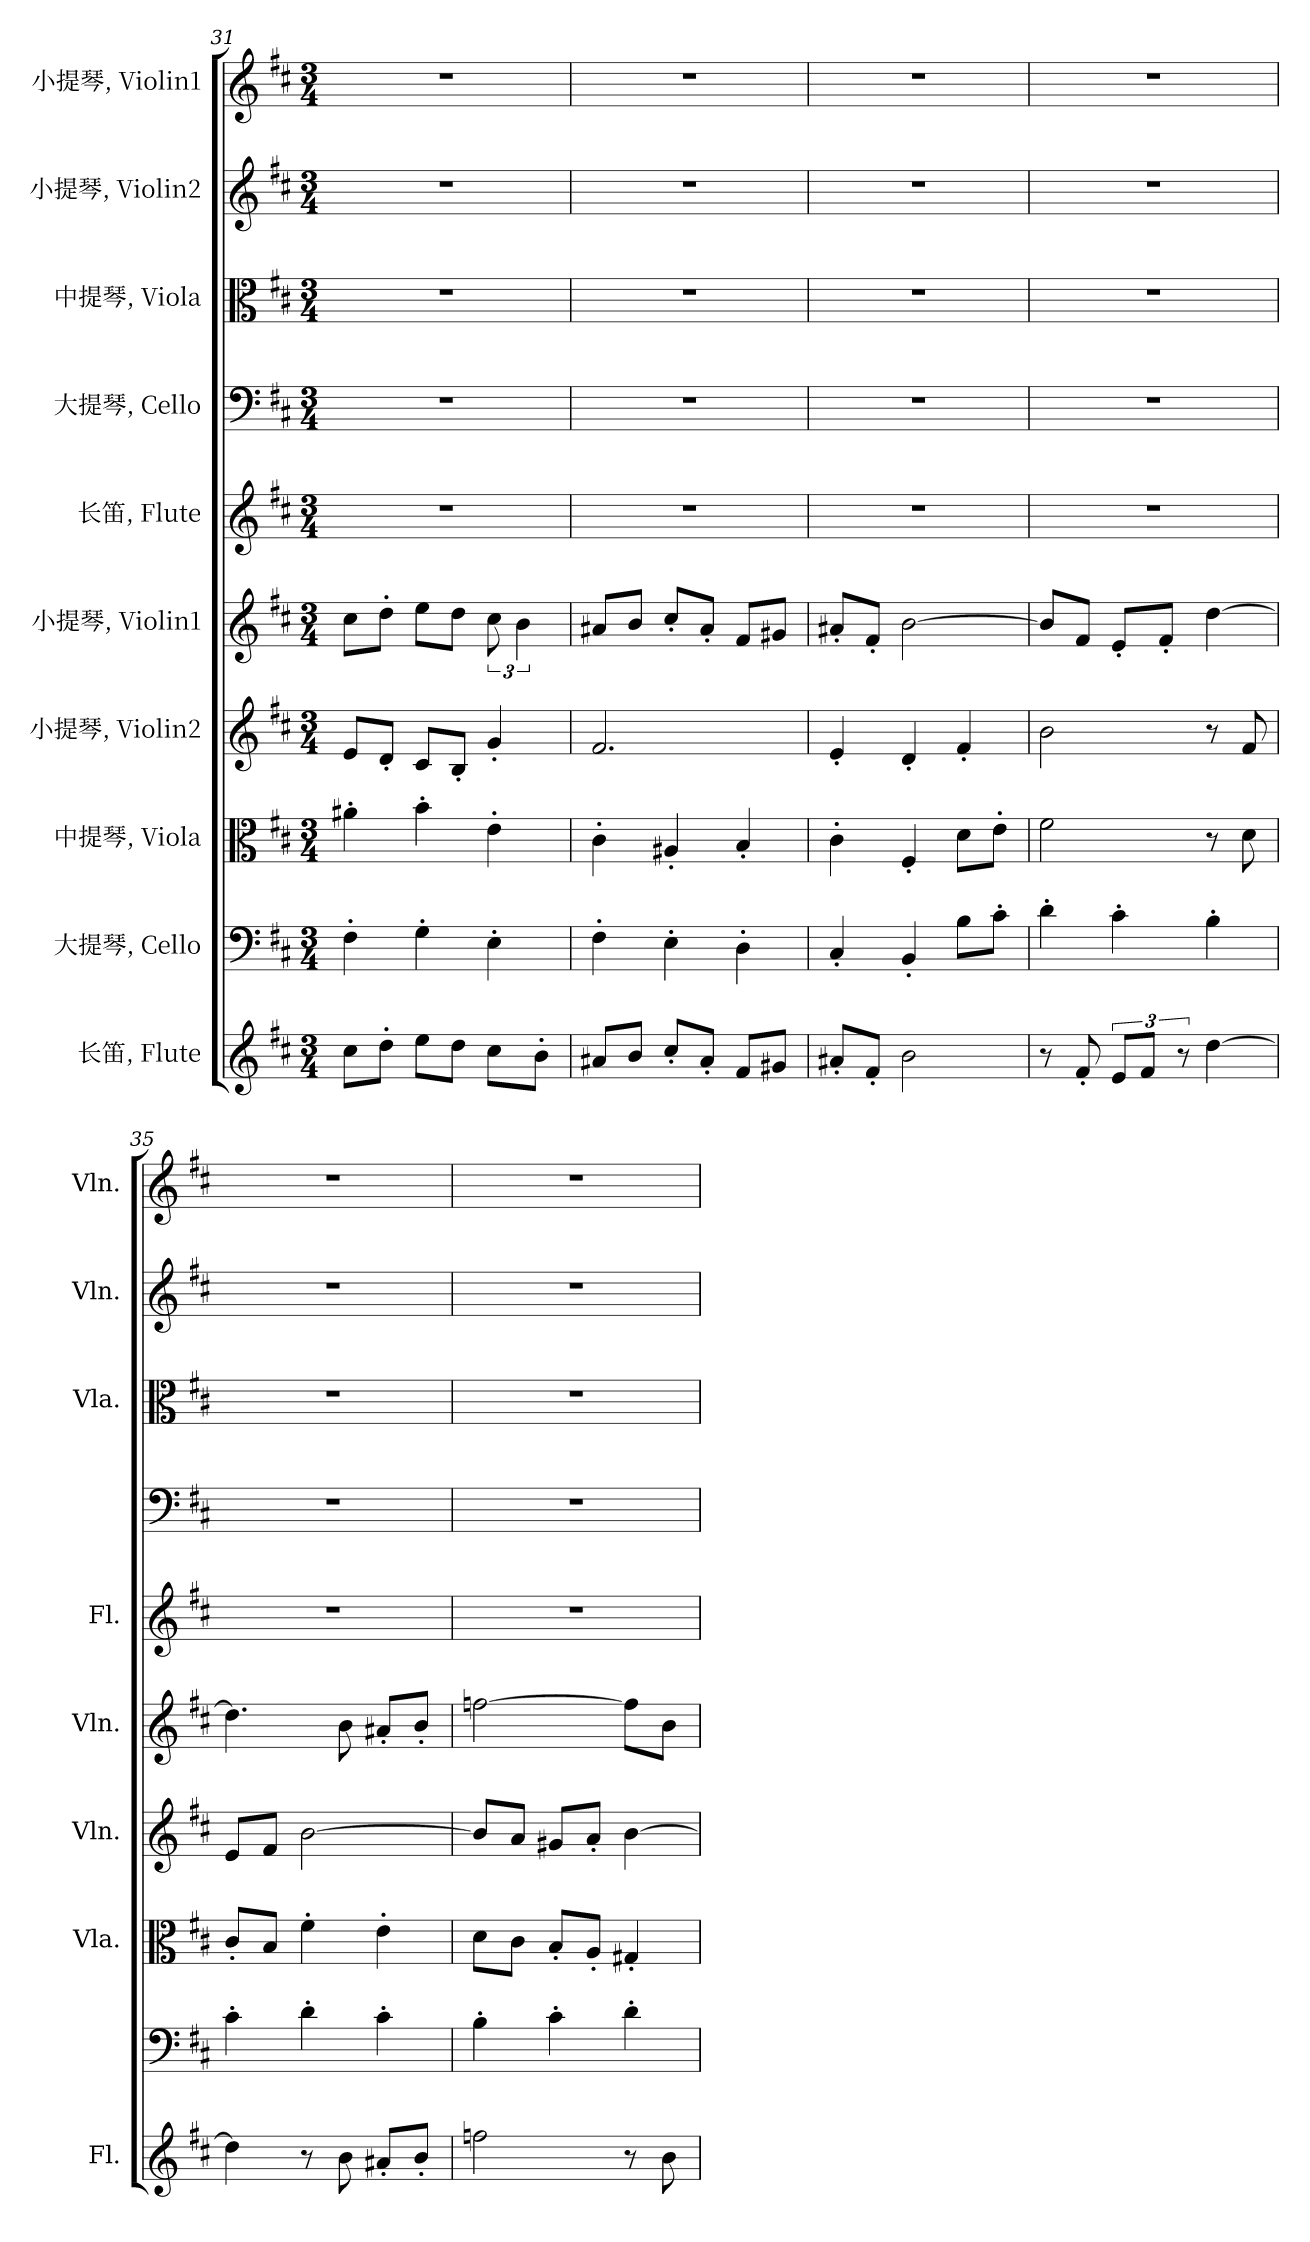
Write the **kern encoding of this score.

**kern	**kern	**kern	**kern	**kern	**kern	**kern	**kern	**kern	**kern
*part10	*part9	*part8	*part7	*part6	*part5	*part4	*part3	*part2	*part1
*staff10	*staff9	*staff8	*staff7	*staff6	*staff5	*staff4	*staff3	*staff2	*staff1
*I"长笛, Flute	*I"大提琴, Cello	*I"中提琴, Viola	*I"小提琴, Violin2	*I"小提琴, Violin1	*I"长笛, Flute	*I"大提琴, Cello	*I"中提琴, Viola	*I"小提琴, Violin2	*I"小提琴, Violin1
*I'Fl.	*	*I'Vla.	*I'Vln.	*I'Vln.	*I'Fl.	*	*I'Vla.	*I'Vln.	*I'Vln.
!!LO:PB:g=z
*clefG2	*clefF4	*clefC3	*clefG2	*clefG2	*clefG2	*clefF4	*clefC3	*clefG2	*clefG2
*k[f#c#]	*k[f#c#]	*k[f#c#]	*k[f#c#]	*k[f#c#]	*k[f#c#]	*k[f#c#]	*k[f#c#]	*k[f#c#]	*k[f#c#]
*M3/4	*M3/4	*M3/4	*M3/4	*M3/4	*M3/4	*M3/4	*M3/4	*M3/4	*M3/4
=31	=31	=31	=31	=31	=31	=31	=31	=31	=31
8cc#\L	4F#'\	4a#X'\	8e/L	8cc#\L	2.r	2.r	2.r	2.r	2.r
8dd'\J	.	.	8d'/J	8dd'\J	.	.	.	.	.
8ee\L	4G'\	4b'\	8c#/L	8ee\L	.	.	.	.	.
8dd\J	.	.	8B'/J	8dd\J	.	.	.	.	.
8cc#\L	4E'\	4e'\	4g'/	12cc#\	.	.	.	.	.
.	.	.	.	6b\	.	.	.	.	.
8b'\J	.	.	.	.	.	.	.	.	.
=32	=32	=32	=32	=32	=32	=32	=32	=32	=32
8a#X/L	4F#'\	4c#'\	2.f#/	8a#X/L	2.r	2.r	2.r	2.r	2.r
8b/J	.	.	.	8b/J	.	.	.	.	.
8cc#'/L	4E'\	4A#X'/	.	8cc#'/L	.	.	.	.	.
8a#'/J	.	.	.	8a#'/J	.	.	.	.	.
8f#/L	4D'\	4B'/	.	8f#/L	.	.	.	.	.
8g#X/J	.	.	.	8g#X/J	.	.	.	.	.
=33	=33	=33	=33	=33	=33	=33	=33	=33	=33
8a#X'/L	4C#'/	4c#'\	4e'/	8a#X'/L	2.r	2.r	2.r	2.r	2.r
8f#'/J	.	.	.	8f#'/J	.	.	.	.	.
2b\	4BB'/	4F#'/	4d'/	[2b\	.	.	.	.	.
.	8B\L	8d\L	4f#'/	.	.	.	.	.	.
.	8c#'\J	8e'\J	.	.	.	.	.	.	.
=34	=34	=34	=34	=34	=34	=34	=34	=34	=34
8r	4d'\	2f#\	2b\	8b/L]	2.r	2.r	2.r	2.r	2.r
8f#'/	.	.	.	8f#/J	.	.	.	.	.
12e/L	4c#'\	.	.	8e'/L	.	.	.	.	.
12f#/J	.	.	.	.	.	.	.	.	.
.	.	.	.	8f#'/J	.	.	.	.	.
12r	.	.	.	.	.	.	.	.	.
[4dd\	4B'\	8r	8r	[4dd\	.	.	.	.	.
.	.	8d\	8f#/	.	.	.	.	.	.
=35	=35	=35	=35	=35	=35	=35	=35	=35	=35
4dd\]	4c#'\	8c#'/L	8e/L	4.dd\]	2.r	2.r	2.r	2.r	2.r
.	.	8B/J	8f#/J	.	.	.	.	.	.
8r	4d'\	4f#'\	[2b\	.	.	.	.	.	.
8b\	.	.	.	8b\	.	.	.	.	.
8a#X'/L	4c#'\	4e'\	.	8a#X'/L	.	.	.	.	.
8b'/J	.	.	.	8b'/J	.	.	.	.	.
!!LO:PB:g=z
=36	=36	=36	=36	=36	=36	=36	=36	=36	=36
2ffn\	4B'\	8d\L	8b/L]	[2ffn\	2.r	2.r	2.r	2.r	2.r
.	.	8c#\J	8a/J	.	.	.	.	.	.
.	4c#'\	8B'/L	8g#X/L	.	.	.	.	.	.
.	.	8A'/J	8a'/J	.	.	.	.	.	.
8r	4d'\	4G#X'/	[4b\	8ff\L]	.	.	.	.	.
8b\	.	.	.	8b\J	.	.	.	.	.
=	=	=	=	=	=	=	=	=	=
*-	*-	*-	*-	*-	*-	*-	*-	*-	*-
